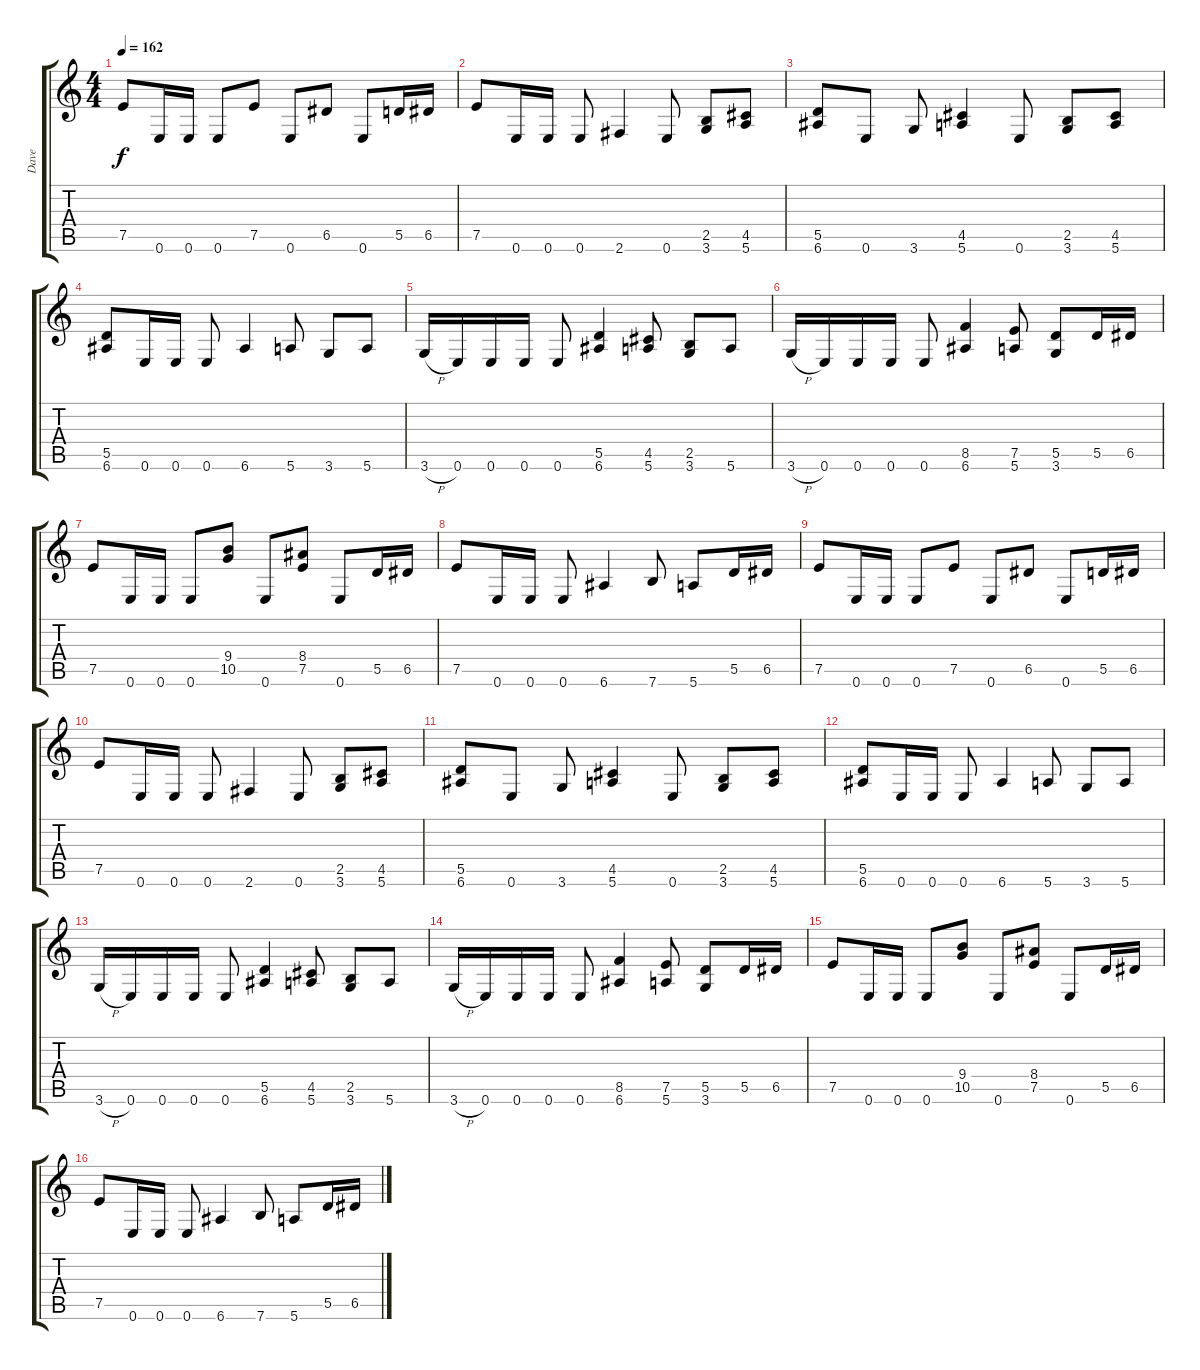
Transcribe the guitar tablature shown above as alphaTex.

\track ("Dave" "Dave") {instrument distortionguitar}
\staff {score tabs}
\tuning (E4 B3 G3 D3 A2 E2) {hide}
\ts (4 4)
\tempo 162
\clef g2
\ks c
7.5.8{dy f} 0.6.16 0.6.16 0.6.8 7.5.8 0.6.8 6.5.8 0.6.8 5.5.16 6.5.16 |
7.5.8 0.6.16 0.6.16 0.6.8 2.6.4 0.6.8 (2.5 3.6).8 (4.5 5.6).8 |
(5.5 6.6).8 0.6.8 3.6.8 (4.5 5.6).4 0.6.8 (2.5 3.6).8 (4.5 5.6).8 |
(5.5 6.6).8 0.6.16 0.6.16 0.6.8 6.6.4 5.6.8 3.6.8 5.6.8 |
3.6{h}.16 0.6.16 0.6.16 0.6.16 0.6.8 (5.5 6.6).4 (4.5 5.6).8 (2.5 3.6).8 5.6.8 |
3.6{h}.16 0.6.16 0.6.16 0.6.16 0.6.8 (8.5 6.6).4 (7.5 5.6).8 (5.5 3.6).8 5.5.16 6.5.16 |
7.5.8 0.6.16 0.6.16 0.6.8 (9.4 10.5).8 0.6.8 (8.4 7.5).8 0.6.8 5.5.16 6.5.16 |
7.5.8 0.6.16 0.6.16 0.6.8 6.6.4 7.6.8 5.6.8 5.5.16 6.5.16 |
7.5.8 0.6.16 0.6.16 0.6.8 7.5.8 0.6.8 6.5.8 0.6.8 5.5.16 6.5.16 |
7.5.8 0.6.16 0.6.16 0.6.8 2.6.4 0.6.8 (2.5 3.6).8 (4.5 5.6).8 |
(5.5 6.6).8 0.6.8 3.6.8 (4.5 5.6).4 0.6.8 (2.5 3.6).8 (4.5 5.6).8 |
(5.5 6.6).8 0.6.16 0.6.16 0.6.8 6.6.4 5.6.8 3.6.8 5.6.8 |
3.6{h}.16 0.6.16 0.6.16 0.6.16 0.6.8 (5.5 6.6).4 (4.5 5.6).8 (2.5 3.6).8 5.6.8 |
3.6{h}.16 0.6.16 0.6.16 0.6.16 0.6.8 (8.5 6.6).4 (7.5 5.6).8 (5.5 3.6).8 5.5.16 6.5.16 |
7.5.8 0.6.16 0.6.16 0.6.8 (9.4 10.5).8 0.6.8 (8.4 7.5).8 0.6.8 5.5.16 6.5.16 |
7.5.8 0.6.16 0.6.16 0.6.8 6.6.4 7.6.8 5.6.8 5.5.16 6.5.16
